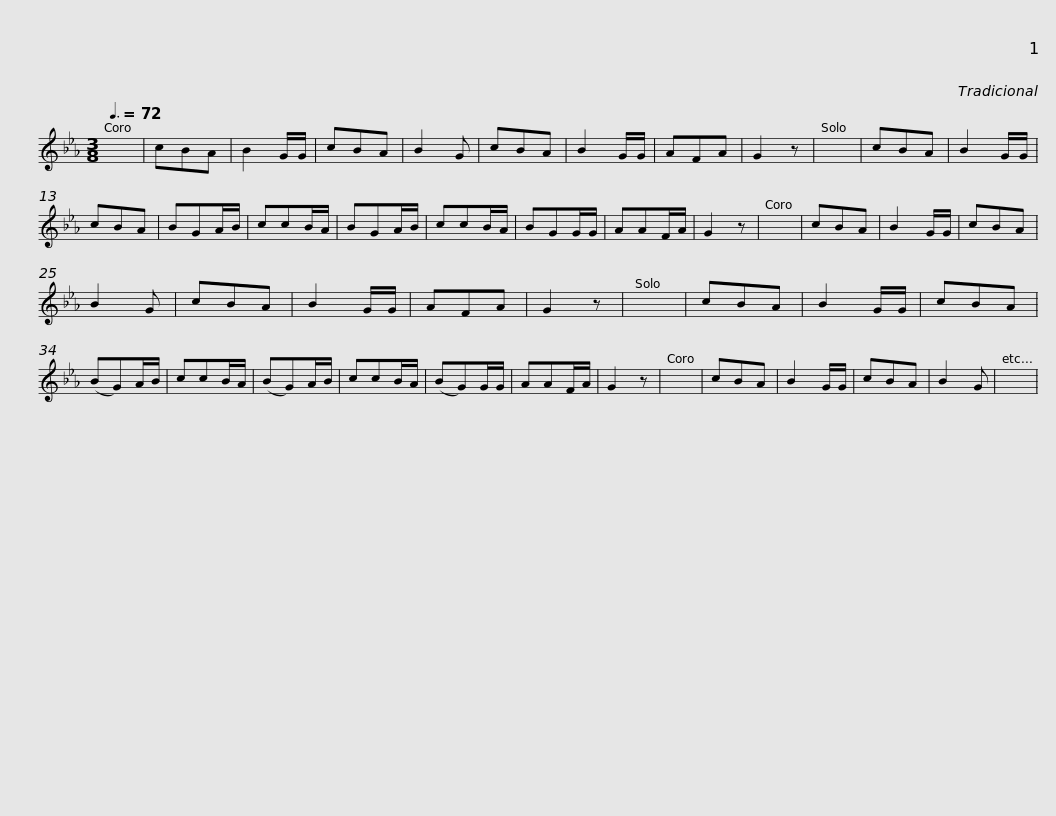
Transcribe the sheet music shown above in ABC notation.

X:1
L:1/8
Q:3/8=72
M:3/8
I:linebreak $
K:Cmin
V:1 treble
V:1
 x3 | cBA | B2 G/G/ | cBA | B2 G | %5
 cBA | B2 G/G/ | AFA | G2 z | x3 | %10
 cBA | B2 G/G/ | cBA | BGA/B/ |$ ccB/A/ | %15
 BGA/B/ | ccB/A/ | BGG/G/ | AAF/A/ | G2 z | %20
 x3 | cBA | B2 G/G/ | cBA | B2 G | %25
 cBA | B2 G/G/ |$ AFA | G2 z | x3 | %30
 cBA | B2 G/G/ | cBA | (BG)A/B/ | ccB/A/ | %35
 (BG)A/B/ | ccB/A/ | (BG)G/G/ | AAF/A/ | G2 z |$ %40
 x3 | cBA | B2 G/G/ | cBA | B2 G | %45
 x3 | %46
